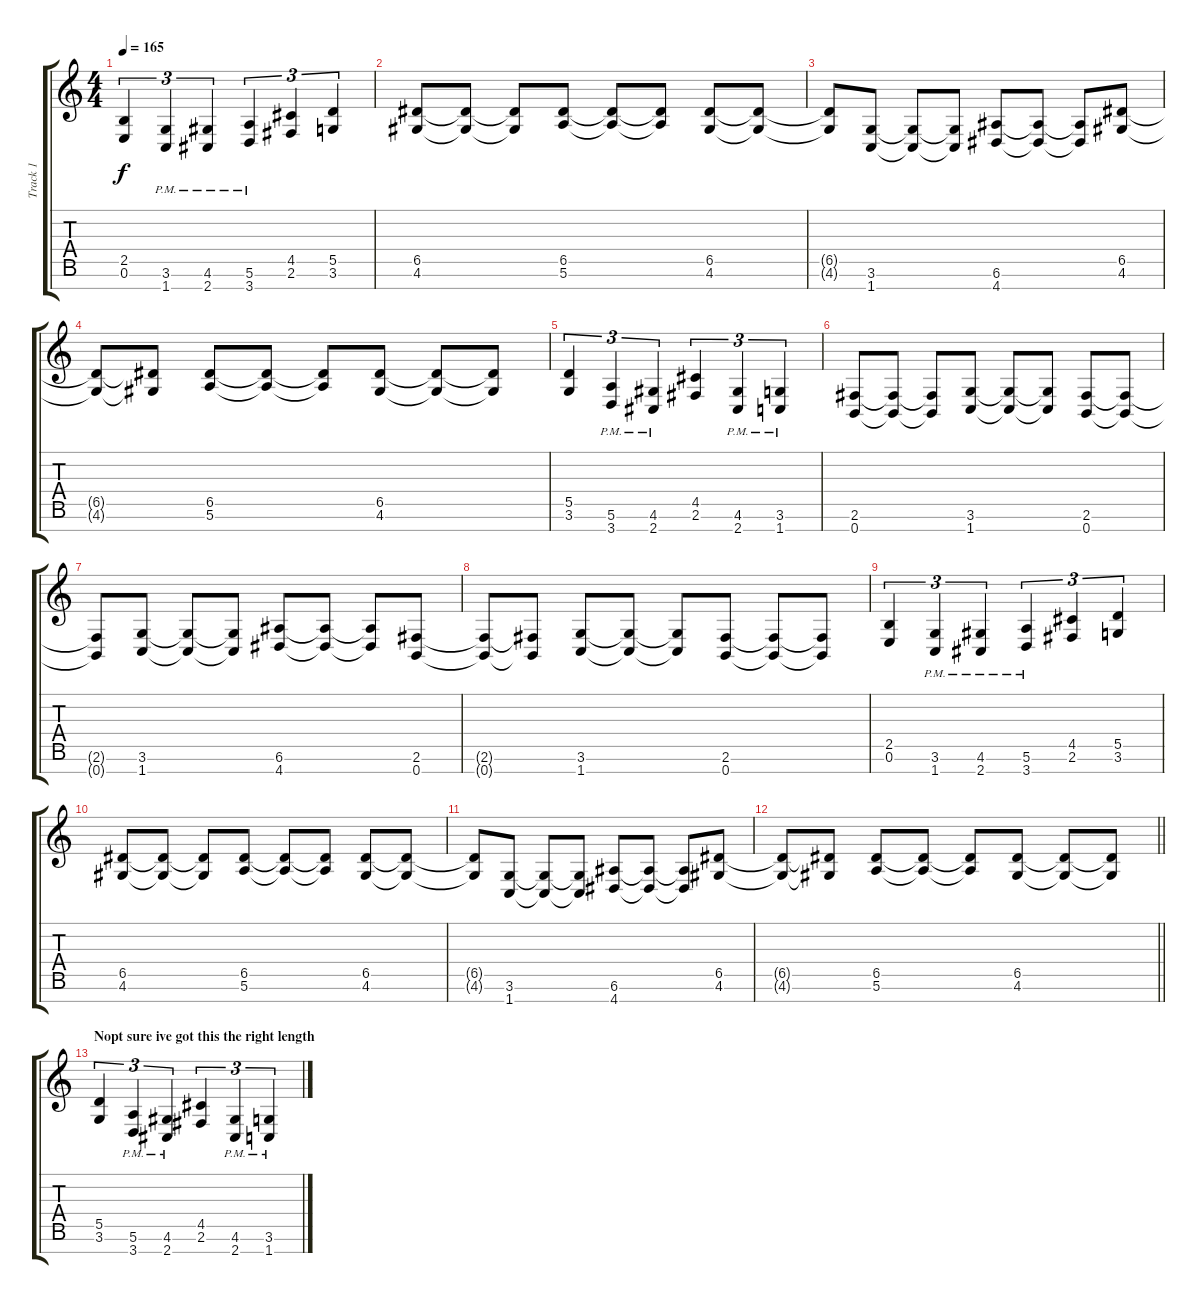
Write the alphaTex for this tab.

\track ("Track 1" "Track 1") {instrument distortionguitar}
\staff {score tabs}
\tuning (E4 B3 G3 D3 A2 E2 B1) {hide}
\ts (4 4)
\tempo 165
\clef g2
\ks c
(2.5 0.6).4{tu (3 2) dy f} (3.6{pm} 1.7{pm}).4{tu (3 2)} (4.6{pm} 2.7{pm}).4{tu (3 2)} (5.6{pm} 3.7{pm}).4{tu (3 2)} (4.5 2.6).4{tu (3 2)} (5.5 3.6).4{tu (3 2)} |
(6.5 4.6).8 (6.5{t} 4.6{t}).8 (6.5{t} 4.6{t}).8 (6.5 5.6).8 (6.5{t} 5.6{t}).8 (6.5{t} 5.6{t}).8 (6.5 4.6).8 (6.5{t} 4.6{t}).8 |
(6.5{t} 4.6{t}).8 (3.6 1.7).8 (3.6{t} 1.7{t}).8 (3.6{t} 1.7{t}).8 (6.6 4.7).8 (6.6{t} 4.7{t}).8 (6.6{t} 4.7{t}).8 (6.5 4.6).8 |
(6.5{t} 4.6{t}).8 (6.5{t} 4.6{t}).8 (6.5 5.6).8 (6.5{t} 5.6{t}).8 (6.5{t} 5.6{t}).8 (6.5 4.6).8 (6.5{t} 4.6{t}).8 (6.5{t} 4.6{t}).8 |
(5.5 3.6).4{tu (3 2)} (5.6{pm} 3.7{pm}).4{tu (3 2)} (4.6{pm} 2.7{pm}).4{tu (3 2)} (4.5 2.6).4{tu (3 2)} (4.6{pm} 2.7{pm}).4{tu (3 2)} (3.6{pm} 1.7{pm}).4{tu (3 2)} |
(2.6 0.7).8 (2.6{t} 0.7{t}).8 (2.6{t} 0.7{t}).8 (3.6 1.7).8 (3.6{t} 1.7{t}).8 (3.6{t} 1.7{t}).8 (2.6 0.7).8 (2.6{t} 0.7{t}).8 |
(2.6{t} 0.7{t}).8 (3.6 1.7).8 (3.6{t} 1.7{t}).8 (3.6{t} 1.7{t}).8 (6.6 4.7).8 (6.6{t} 4.7{t}).8 (6.6{t} 4.7{t}).8 (2.6 0.7).8 |
(2.6{t} 0.7{t}).8 (2.6{t} 0.7{t}).8 (3.6 1.7).8 (3.6{t} 1.7{t}).8 (3.6{t} 1.7{t}).8 (2.6 0.7).8 (2.6{t} 0.7{t}).8 (2.6{t} 0.7{t}).8 |
(2.5 0.6).4{tu (3 2)} (3.6{pm} 1.7{pm}).4{tu (3 2)} (4.6{pm} 2.7{pm}).4{tu (3 2)} (5.6{pm} 3.7{pm}).4{tu (3 2)} (4.5 2.6).4{tu (3 2)} (5.5 3.6).4{tu (3 2)} |
(6.5 4.6).8 (6.5{t} 4.6{t}).8 (6.5{t} 4.6{t}).8 (6.5 5.6).8 (6.5{t} 5.6{t}).8 (6.5{t} 5.6{t}).8 (6.5 4.6).8 (6.5{t} 4.6{t}).8 |
(6.5{t} 4.6{t}).8 (3.6 1.7).8 (3.6{t} 1.7{t}).8 (3.6{t} 1.7{t}).8 (6.6 4.7).8 (6.6{t} 4.7{t}).8 (6.6{t} 4.7{t}).8 (6.5 4.6).8 |
\barLineRight lightlight
(6.5{t} 4.6{t}).8 (6.5{t} 4.6{t}).8 (6.5 5.6).8 (6.5{t} 5.6{t}).8 (6.5{t} 5.6{t}).8 (6.5 4.6).8 (6.5{t} 4.6{t}).8 (6.5{t} 4.6{t}).8 |
\section ("" "Nopt sure ive got this the right length")
(5.5 3.6).4{tu (3 2)} (5.6{pm} 3.7{pm}).4{tu (3 2)} (4.6{pm} 2.7{pm}).4{tu (3 2)} (4.5 2.6).4{tu (3 2)} (4.6{pm} 2.7{pm}).4{tu (3 2)} (3.6{pm} 1.7{pm}).4{tu (3 2)}
